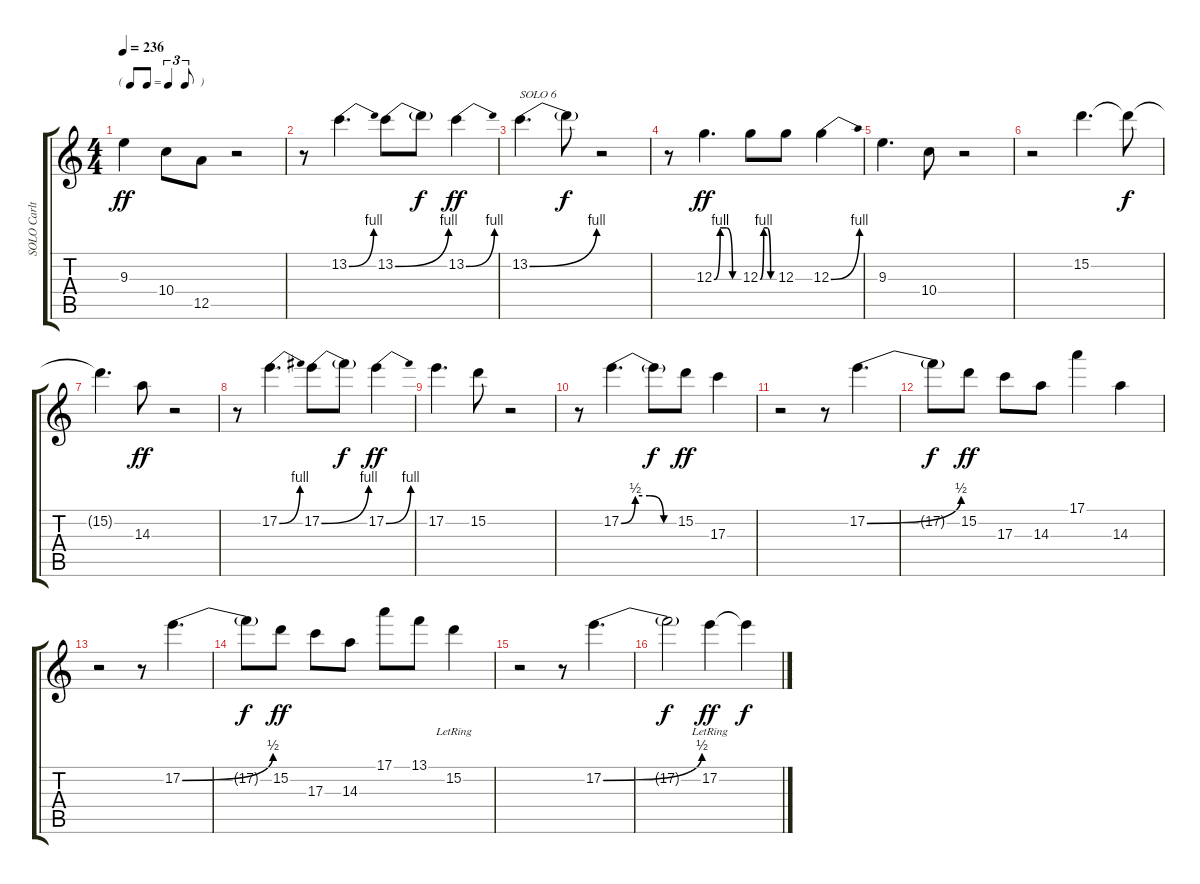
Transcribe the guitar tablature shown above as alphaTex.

\track ("SOLO Carlton" "SOLO Carlt") {instrument acousticguitarnylon}
\staff {score tabs}
\tuning (E4 B3 G3 D3 A2 E2) {hide}
\ts (4 4)
\tf triplet8th
\tempo 236
\clef g2
\ks c
9.3.4{dy ff} 10.4.8 12.5.8 r.2 |
r.8 13.2{be (bend 0 0 60 4)}.4{d} 13.2{be (bend 0 0 60 4)}.8 13.2{t}.8{dy f} 13.2{be (bend 0 0 60 4)}.4{dy ff} |
13.2{be (bend 0 0 60 4)}.4{d txt "SOLO 6"} 13.2{t}.8{dy f} r.2 |
r.8 12.3{be (custom 0 0 15 4 30 4 45 0 60 0)}.4{d dy ff} 12.3{be (custom 0 0 15 4 30 4 45 0 60 0)}.8 12.3.8 12.3{be (bend 0 0 60 4)}.4 |
9.3.4{d} 10.4.8 r.2 |
r.2 15.2.4{d} 15.2{t}.8{dy f} |
15.2{t}.4{d} 14.3.8{dy ff} r.2 |
r.8 17.2{be (bend 0 0 60 4)}.4{d} 17.2{be (bend 0 0 60 4)}.8 17.2{t}.8{dy f} 17.2{be (bend 0 0 60 4)}.4{dy ff} |
17.2.4{d} 15.2.8 r.2 |
r.8 17.2{be (custom 0 0 15 2 30 2 45 0 60 0)}.4{d} 17.2{t}.8{dy f} 15.2.8{dy ff} 17.3.4 |
r.2 r.8 17.2{be (bend 0 0 60 2)}.4{d} |
17.2{t}.8{dy f} 15.2.8{dy ff} 17.3.8 14.3.8 17.1.4 14.3.4 |
r.2 r.8 17.2{be (bend 0 0 60 2)}.4{d} |
17.2{t}.8{dy f} 15.2.8{dy ff} 17.3.8 14.3.8 17.1.8 13.1.8 15.2{lr}.4 |
r.2 r.8 17.2{be (bend 0 0 60 2)}.4{d} |
17.2{t}.2{dy f} 17.2{lr}.4{dy ff} 17.2{t}.4{dy f}
